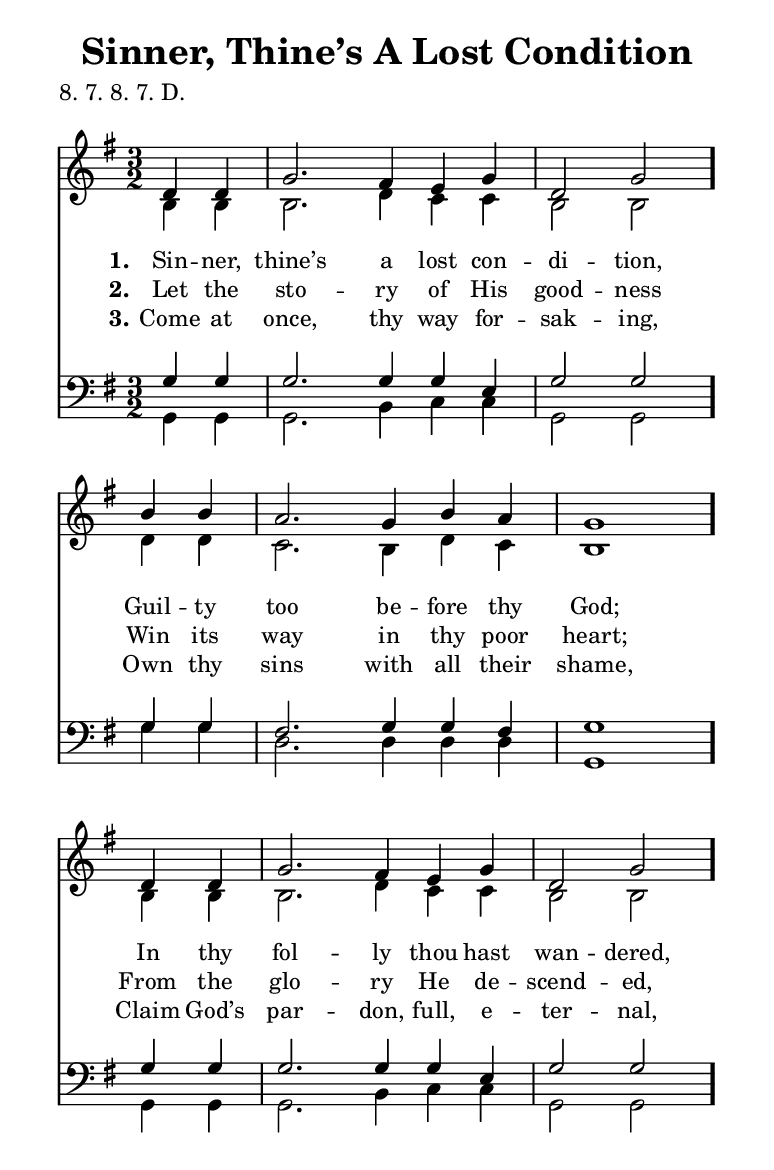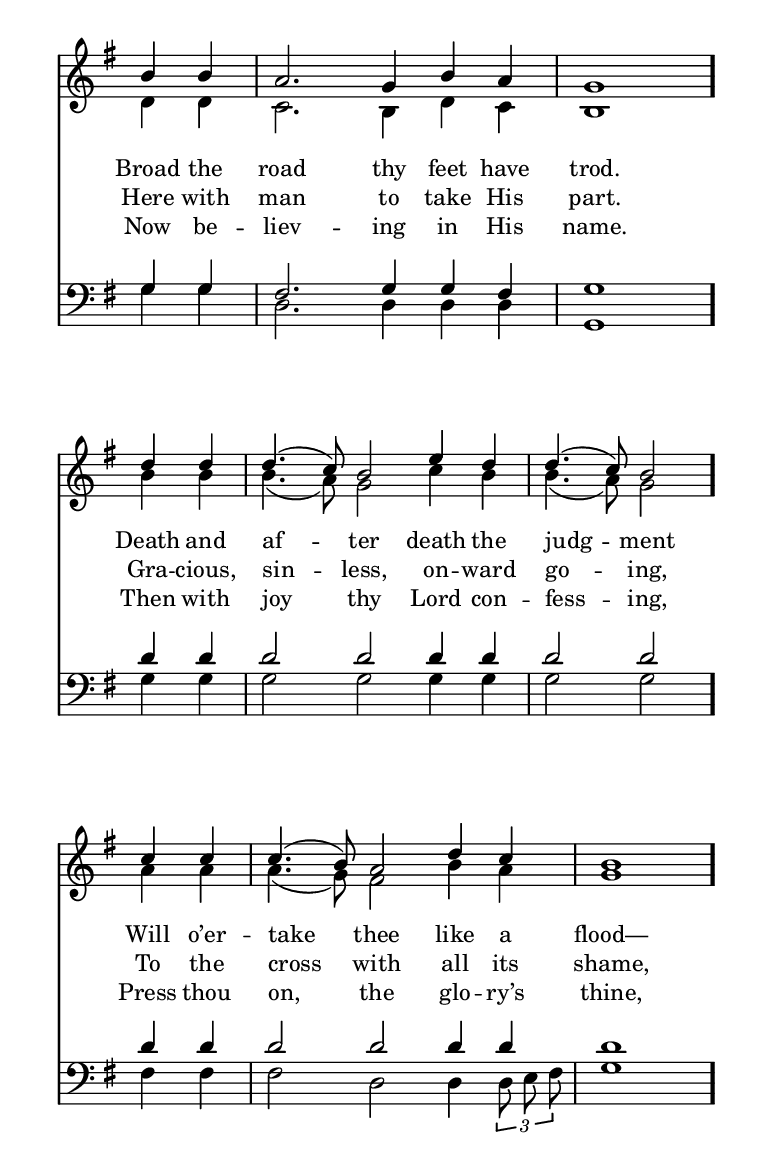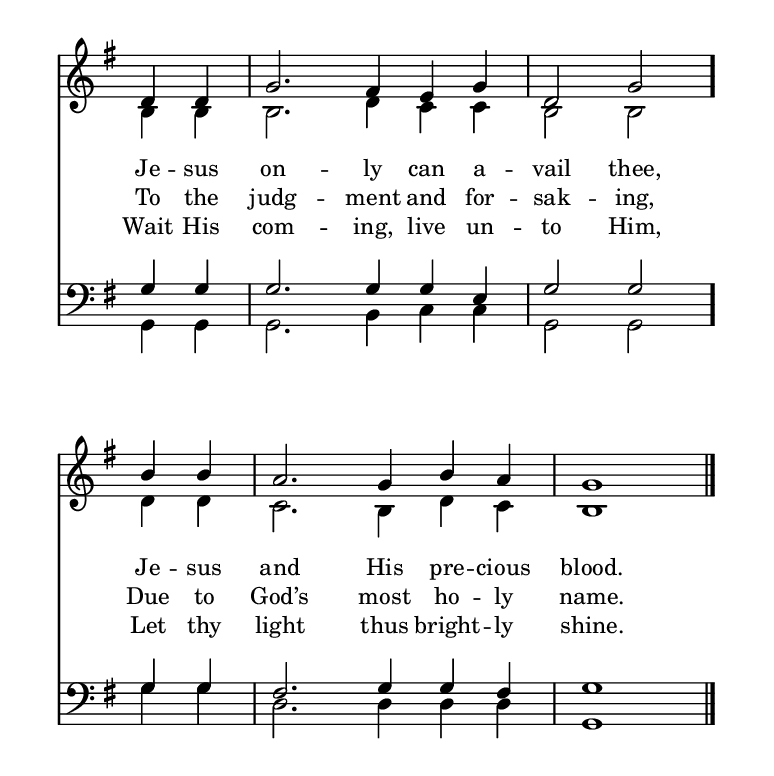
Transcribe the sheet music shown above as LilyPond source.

\include "common/global.ily"
\paper {
  \include "common/paper.ily"
  %ragged-bottom = ##t
  %ragged-last-bottom = ##t
  %systems-per-page = ##f
  %page-count = ##f
}

\header{
  hymnnumber = "117"
  title = "Sinner, Thine’s A Lost Condition"
  tunename = "Brooklyn"
  meter = "8. 7. 8. 7. D."
  %poet = ""
  %composer = ""
  %copyright = ""
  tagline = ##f
}

% for fermata in MIDI
ta = { \tempo 2=80 }
tb = { \tempo 2=40 }

patternAA = { c4 c4 | c2.      c4 c4 c4                       | c2 c2 }
patternAB = { c4 c4 | c2.      c4 c4 c4                       | c1    }

patternBA = { c4 c4 | c4.( c8) c2 c4 c4                       | c4.( c8) c2 }
patternBB = { c4 c4 | c4.( c8) c2 c4 c4                       | c1          }
patternBC = { c4 c4 | c2       c2 c4 c4                       | c2       c2 }
patternBD = { c4 c4 | c2       c2 c4 c4                       | c1          }
patternBE = { c4 c4 | c2       c2 c4 \tuplet 3/2 { c8 c8 c8 } | c1          } % original has quarters in triplet instead of eighths

global = {
  \include "common/overrides.ily"
  \override Staff.TimeSignature.style = #'()
  \time 3/2
  \override Score.MetronomeMark.transparent = ##t % hide all fermata changes too
  \ta
  \key g \major
  \partial 2
  \autoBeamOff
}

notesSoprano = {
\global
\relative c' {

  \changePitch \patternAA { d d | g fis e g | d g }
  \changePitch \patternAB { b b | a g b a | g } \break
  \changePitch \patternAA { d d | g fis e g | d g }
  \changePitch \patternAB { b b | a g b a | g } \break

  \changePitch \patternBA { d' d | d c b e d | d c b }
  \changePitch \patternBB { c c | c b a d c | b } \break
  \changePitch \patternAA { d, d | g fis e g | d g }
  \changePitch \patternAB { b b | a g b a | g } \break

  \bar "|."

}
}

notesAlto = {
\global
\relative e' {

  \changePitch \patternAA { b b | b d c c | b b }
  \changePitch \patternAB { d d | c b d c | b }
  \changePitch \patternAA { b b | b d c c | b b }
  \changePitch \patternAB { d d | c b d c | b }

  \changePitch \patternBA { b' b | b a g c b | b a g }
  \changePitch \patternBB { a a | a g fis b a | g }
  \changePitch \patternAA { b, b | b d c c | b b }
  \changePitch \patternAB { d d | c b d c | b }

}
}

notesTenor = {
\global
\relative a {

  \changePitch \patternAA { g g | g g g e | g g }
  \changePitch \patternAB { g g | fis g g fis | g }
  \changePitch \patternAA { g g | g g g e | g g }
  \changePitch \patternAB { g g | fis g g fis | g }

  \changePitch \patternBC { d' d | d d d d | d d }
  \changePitch \patternBD { d d | d d d d | d }
  \changePitch \patternAA { g, g | g g g e | g g }
  \changePitch \patternAB { g g | fis g g fis | g }

}
}

notesBass = {
\global
\relative f, {

  \changePitch \patternAA { g g | g b c c | g g }
  \changePitch \patternAB { g' g | d d d d | g, }
  \changePitch \patternAA { g g | g b c c | g g }
  \changePitch \patternAB { g' g | d d d d | g, }

  \changePitch \patternBC { g' g | g g g g | g g }
  \changePitch \patternBE { fis fis | fis d d d e fis | g }
  \changePitch \patternAA { g, g | g b c c | g g }
  \changePitch \patternAB { g' g | d d d d | g, }

}
}

wordsA = \lyricmode {
\set stanza = "1."

Sin -- ner, thine’s a lost con -- di -- tion, \bar "."
Guil -- ty too be -- fore thy God; \bar "."
In thy fol -- ly thou hast wan -- dered, \bar "." % original has "was" for "wast"
Broad the road thy feet have trod. \bar "."
Death and af -- ter death the judg -- ment \bar "."
Will o’er -- take thee like a flood— \bar "."
Je -- sus on -- ly can a -- vail thee, \bar "."
Je -- sus and His pre -- cious blood. \bar "."

}

wordsB = \lyricmode {
\set stanza = "2."

Let the sto -- ry of His good -- ness
Win its way in thy poor heart;
From the glo -- ry He de -- scend -- ed,
Here with man to take His part.
Gra -- cious, sin -- less, on -- ward go -- ing,
To the cross with all its shame,
To the judg -- ment and for -- sak -- ing,
Due to God’s most ho -- ly name.

}

wordsC = \lyricmode {
\set stanza = "3."

Come at once, thy way for -- sak -- ing,
Own thy sins with all their shame,
Claim God’s par -- don, full, e -- ter -- nal,
Now be -- liev -- ing in His name.
Then with joy thy Lord con -- fess -- ing,
Press thou on, the glo -- ry’s thine,
Wait His com -- ing, live un -- to Him,
Let thy light thus bright -- ly shine. % original has "your" for "thy"

}

\score {
  \context ChoirStaff <<
    \context Staff = upper <<
      \set ChoirStaff.systemStartDelimiter = #'SystemStartBar
      \context Voice  = sopranos { \voiceOne << \notesSoprano >> }
      \context Voice  = altos { \voiceTwo << \notesAlto >> }
      \context Lyrics = one   \lyricsto sopranos \wordsA
      \context Lyrics = two   \lyricsto sopranos \wordsB
      \context Lyrics = three \lyricsto sopranos \wordsC
    >>
    \context Staff = men <<
      \clef bass
      \context Voice  = tenors { \voiceOne << \notesTenor >> }
      \context Voice  = basses { \voiceTwo << \notesBass >> }
    >>
  >>
  \layout {
    \include "common/layout.ily"
  }
  \midi{
    \include "common/midi.ily"
  }
}

\version "2.18.0"  % necessary for upgrading to future LilyPond versions.

% vi:set et ts=2 sw=2 ai nocindent syntax=lilypond
